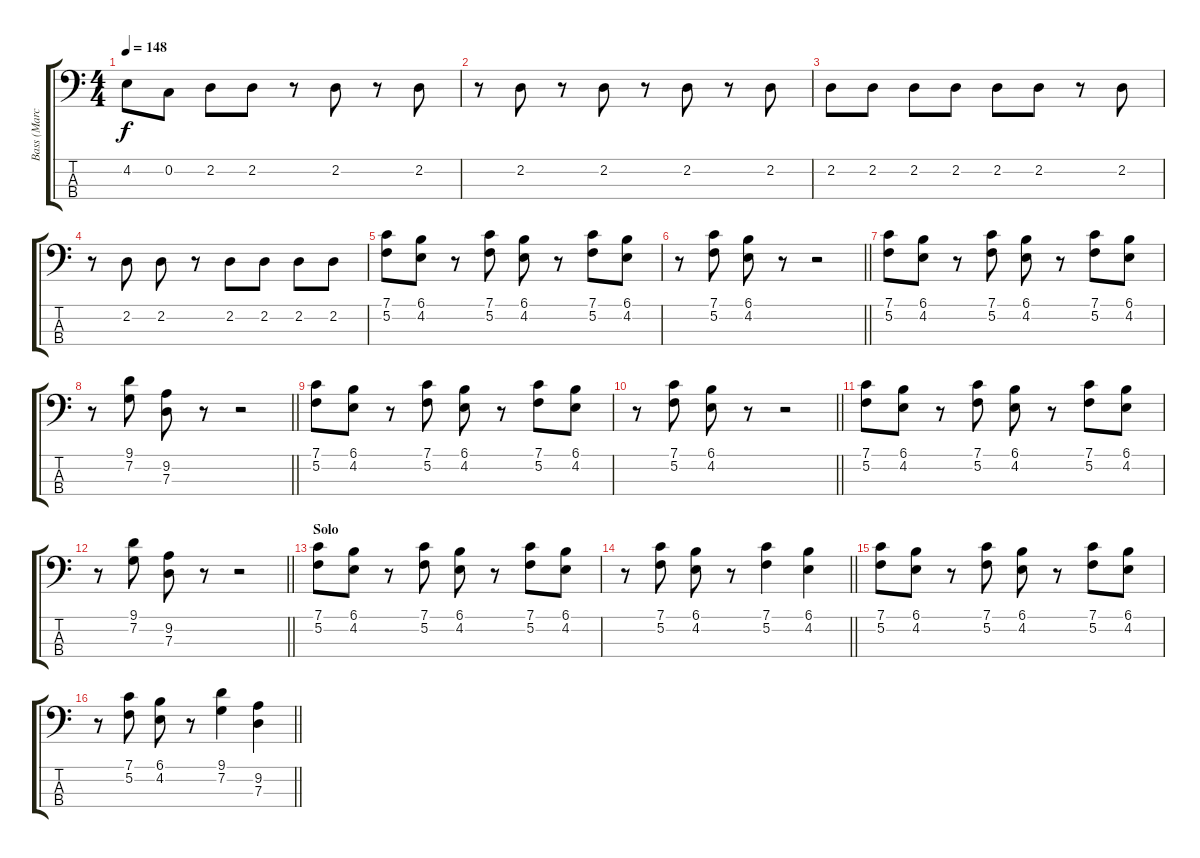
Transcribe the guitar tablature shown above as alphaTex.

\track ("Bass (Marco)" "Bass (Marc") {instrument electricbassfinger}
\staff {score tabs}
\tuning (F2 C2 G1 D1) {hide}
\ts (4 4)
\tempo 148
\clef f4
\ks c
4.2.8{dy f} 0.2.8 2.2.8 2.2.8 r.8 2.2.8 r.8 2.2.8 |
r.8 2.2.8 r.8 2.2.8 r.8 2.2.8 r.8 2.2.8 |
2.2.8 2.2.8 2.2.8 2.2.8 2.2.8 2.2.8 r.8 2.2.8 |
r.8 2.2.8 2.2.8 r.8 2.2.8 2.2.8 2.2.8 2.2.8 |
(7.1 5.2).8 (6.1 4.2).8 r.8 (7.1 5.2).8 (6.1 4.2).8 r.8 (7.1 5.2).8 (6.1 4.2).8 |
\barLineRight lightlight
r.8 (7.1 5.2).8 (6.1 4.2).8 r.8 r.2 |
(7.1 5.2).8 (6.1 4.2).8 r.8 (7.1 5.2).8 (6.1 4.2).8 r.8 (7.1 5.2).8 (6.1 4.2).8 |
\barLineRight lightlight
r.8 (9.1 7.2).8 (9.2 7.3).8 r.8 r.2 |
(7.1 5.2).8 (6.1 4.2).8 r.8 (7.1 5.2).8 (6.1 4.2).8 r.8 (7.1 5.2).8 (6.1 4.2).8 |
\barLineRight lightlight
r.8 (7.1 5.2).8 (6.1 4.2).8 r.8 r.2 |
(7.1 5.2).8 (6.1 4.2).8 r.8 (7.1 5.2).8 (6.1 4.2).8 r.8 (7.1 5.2).8 (6.1 4.2).8 |
\barLineRight lightlight
r.8 (9.1 7.2).8 (9.2 7.3).8 r.8 r.2 |
\section ("" "Solo ")
(7.1 5.2).8 (6.1 4.2).8 r.8 (7.1 5.2).8 (6.1 4.2).8 r.8 (7.1 5.2).8 (6.1 4.2).8 |
\barLineRight lightlight
r.8 (7.1 5.2).8 (6.1 4.2).8 r.8 (7.1 5.2).4 (6.1 4.2).4 |
(7.1 5.2).8 (6.1 4.2).8 r.8 (7.1 5.2).8 (6.1 4.2).8 r.8 (7.1 5.2).8 (6.1 4.2).8 |
\barLineRight lightlight
r.8 (7.1 5.2).8 (6.1 4.2).8 r.8 (9.1 7.2).4 (9.2 7.3).4
